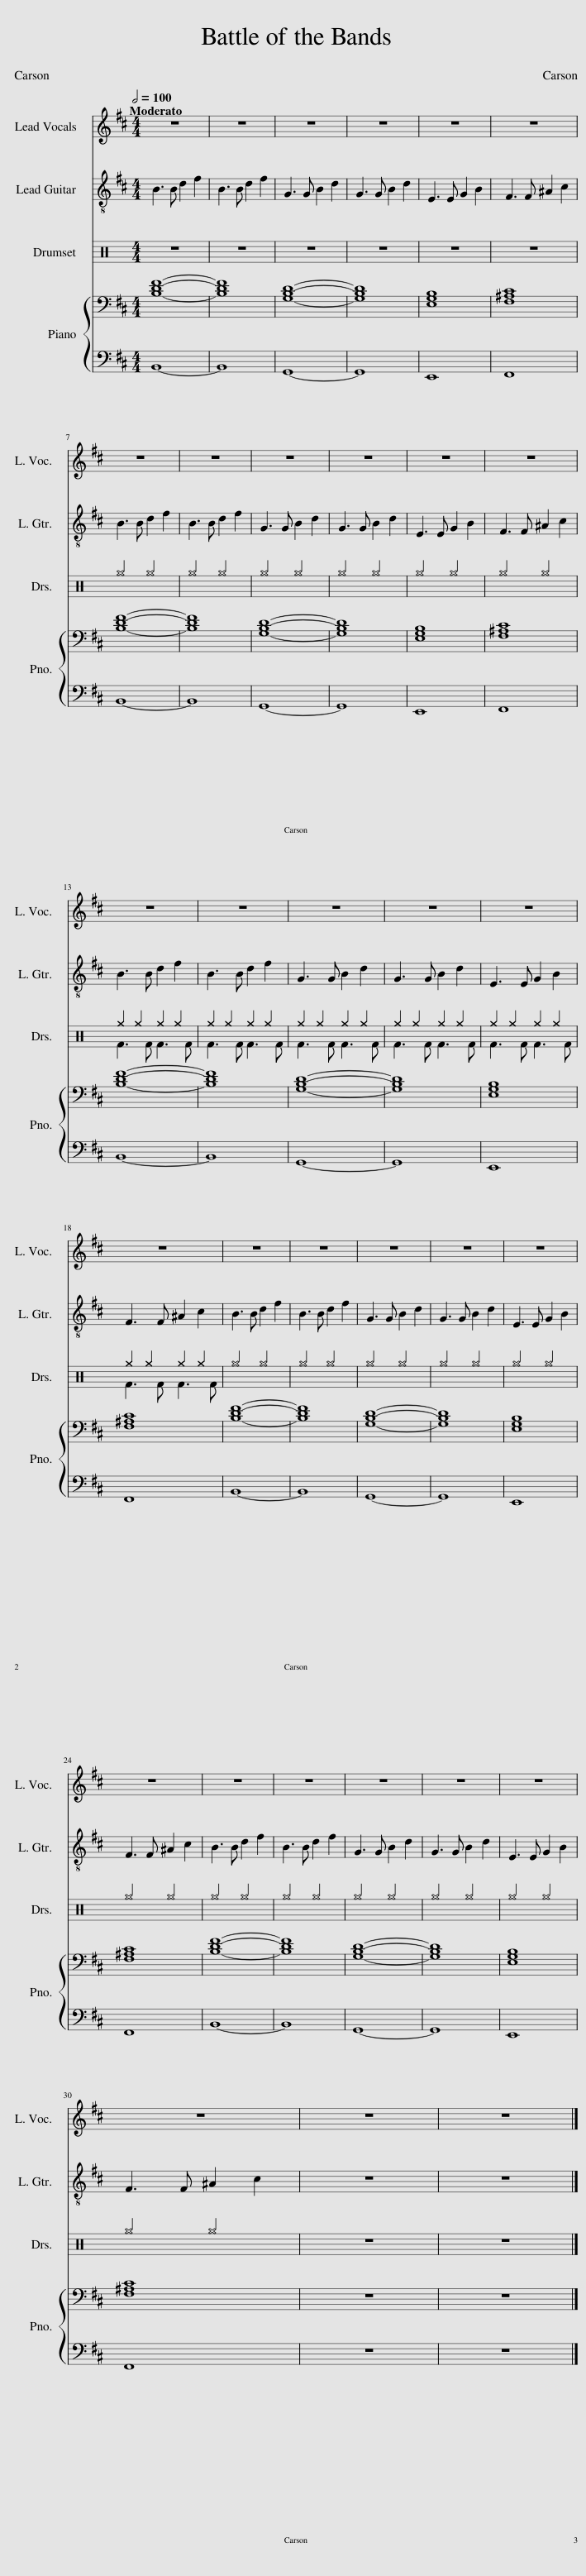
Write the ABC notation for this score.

X:1
%%score [ 1 ] [ 2 ] ( 3 4 ) { 5 | 6 }
L:1/8
Q:1/2=100
M:4/4
I:linebreak $
K:D
V:1 treble
V:2 treble-8
V:3 perc
K:none
V:4 perc
K:none
V:5 bass
V:6 bass
V:1
 z8 | z8 | z8 | z8 | z8 | %5
 z8 |$ z8 | z8 | z8 | z8 | %10
 z8 | z8 |$ z8 | z8 | z8 | %15
 z8 | z8 |$ z8 | z8 | z8 | %20
 z8 | z8 | z8 |$ z8 | z8 | %25
 z8 | z8 | z8 | z8 |$ z8 | %30
 z8 | z8 |] %32
V:2
 B3 B d2 f2 | B3 B d2 f2 | G3 G B2 d2 | G3 G B2 d2 | E3 E G2 B2 | %5
 F3 F ^A2 c2 |$ B3 B d2 f2 | B3 B d2 f2 | G3 G B2 d2 | G3 G B2 d2 | %10
 E3 E G2 B2 | F3 F ^A2 c2 |$ B3 B d2 f2 | B3 B d2 f2 | G3 G B2 d2 | %15
 G3 G B2 d2 | E3 E G2 B2 |$ F3 F ^A2 c2 | B3 B d2 f2 | B3 B d2 f2 | %20
 G3 G B2 d2 | G3 G B2 d2 | E3 E G2 B2 |$ F3 F ^A2 c2 | B3 B d2 f2 | %25
 B3 B d2 f2 | G3 G B2 d2 | G3 G B2 d2 | E3 E G2 B2 |$ F3 F ^A2 c2 | %30
 z8 | z8 |] %32
V:3
[K:C] z8 | z8 | z8 | z8 | z8 | %5
 z8 |$ ^g4 ^g4 | ^g4 ^g4 | ^g4 ^g4 | ^g4 ^g4 | %10
 ^g4 ^g4 | ^g4 ^g4 |$ ^g2 ^g2 ^g2 ^g2 | ^g2 ^g2 ^g2 ^g2 | ^g2 ^g2 ^g2 ^g2 | %15
 ^g2 ^g2 ^g2 ^g2 | ^g2 ^g2 ^g2 ^g2 |$ ^g2 ^g2 ^g2 ^g2 | ^g4 ^g4 | ^g4 ^g4 | %20
 ^g4 ^g4 | ^g4 ^g4 | ^g4 ^g4 |$ ^g4 ^g4 | ^g4 ^g4 | %25
 ^g4 ^g4 | ^g4 ^g4 | ^g4 ^g4 | ^g4 ^g4 |$ ^g4 ^g4 | %30
 z8 | z8 |] %32
V:4
[K:C] x8 | x8 | x8 | x8 | x8 | %5
 x8 |$ x8 | x8 | x8 | x8 | %10
 x8 | x8 |$ F3 F F3 F | F3 F F3 F | F3 F F3 F | %15
 F3 F F3 F | F3 F F3 F |$ F3 F F3 F | x8 | x8 | %20
 x8 | x8 | x8 |$ x8 | x8 | %25
 x8 | x8 | x8 | x8 |$ x8 | %30
 x8 | x8 |] %32
V:5
 [B,DF]8- | [B,DF]8 | [G,B,D]8- | [G,B,D]8 | [E,G,B,]8 | %5
 [F,^A,C]8 |$ [B,DF]8- | [B,DF]8 | [G,B,D]8- | [G,B,D]8 | %10
 [E,G,B,]8 | [F,^A,C]8 |$ [B,DF]8- | [B,DF]8 | [G,B,D]8- | %15
 [G,B,D]8 | [E,G,B,]8 |$ [F,^A,C]8 | [B,DF]8- | [B,DF]8 | %20
 [G,B,D]8- | [G,B,D]8 | [E,G,B,]8 |$ [F,^A,C]8 | [B,DF]8- | %25
 [B,DF]8 | [G,B,D]8- | [G,B,D]8 | [E,G,B,]8 |$ [F,^A,C]8 | %30
 z8 | z8 |] %32
V:6
 B,,8- | B,,8 | G,,8- | G,,8 | E,,8 | %5
 F,,8 |$ B,,8- | B,,8 | G,,8- | G,,8 | %10
 E,,8 | F,,8 |$ B,,8- | B,,8 | G,,8- | %15
 G,,8 | E,,8 |$ F,,8 | B,,8- | B,,8 | %20
 G,,8- | G,,8 | E,,8 |$ F,,8 | B,,8- | %25
 B,,8 | G,,8- | G,,8 | E,,8 |$ F,,8 | %30
 z8 | z8 |] %32
